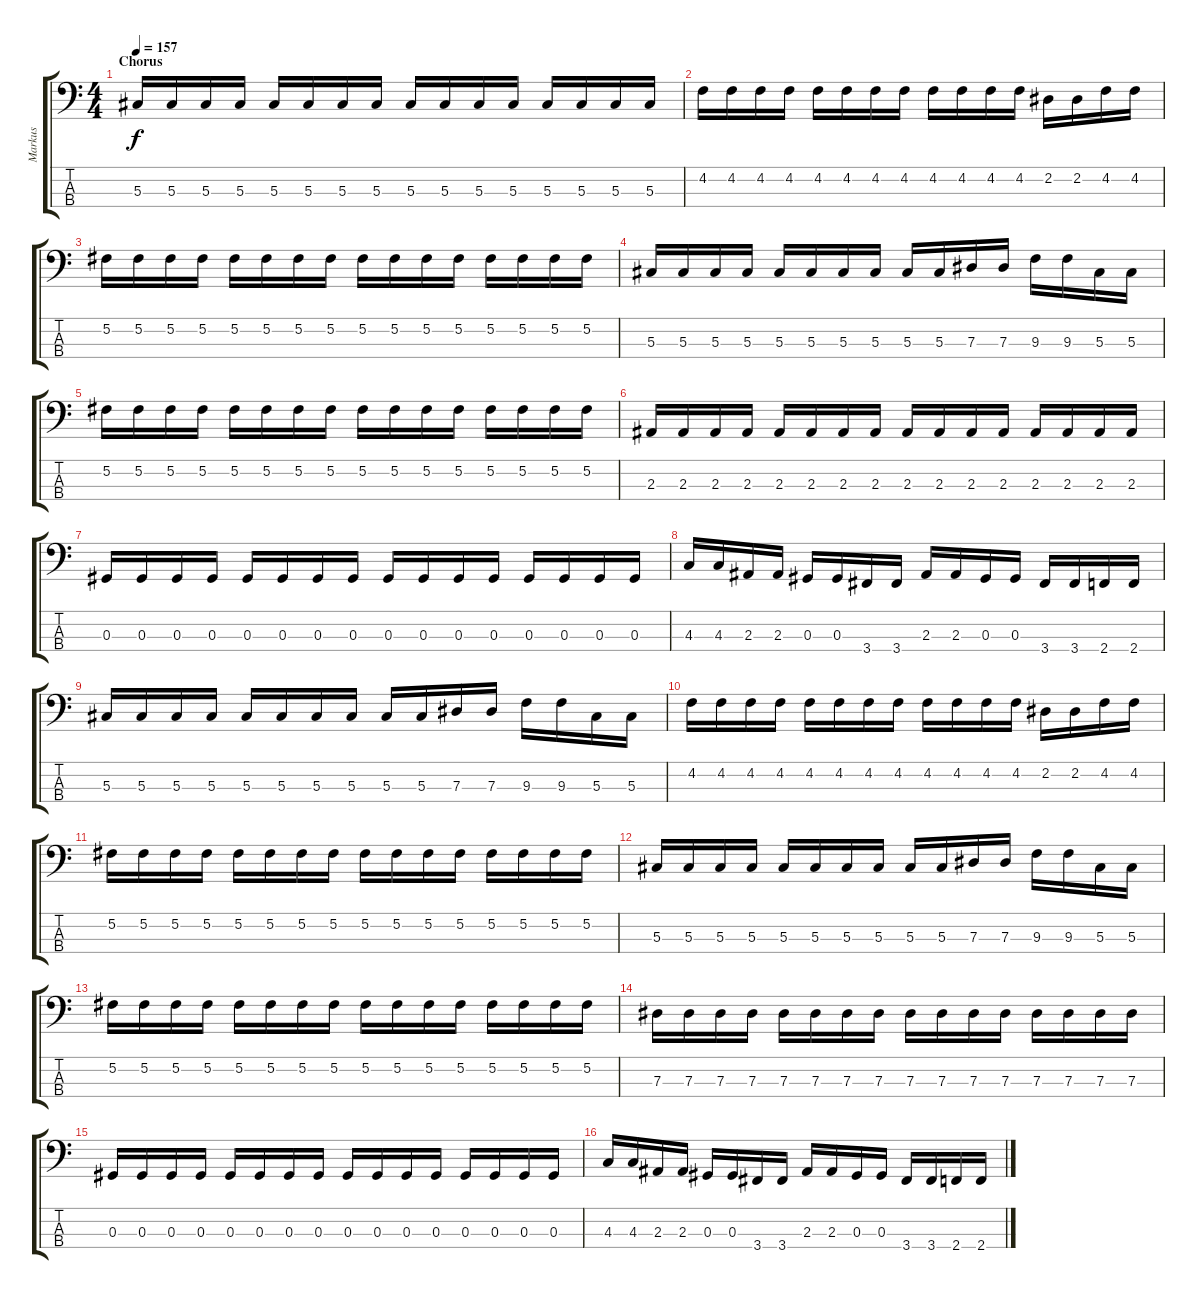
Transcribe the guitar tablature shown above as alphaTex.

\track ("Markus" "Markus") {instrument electricbasspick}
\staff {score tabs}
\tuning (Gb2 Db2 Ab1 Eb1) {hide}
\ts (4 4)
\section ("" "Chorus")
\tempo 157
\clef f4
\ks c
5.3.16{dy f} 5.3.16 5.3.16 5.3.16 5.3.16 5.3.16 5.3.16 5.3.16 5.3.16 5.3.16 5.3.16 5.3.16 5.3.16 5.3.16 5.3.16 5.3.16 |
4.2.16 4.2.16 4.2.16 4.2.16 4.2.16 4.2.16 4.2.16 4.2.16 4.2.16 4.2.16 4.2.16 4.2.16 2.2.16 2.2.16 4.2.16 4.2.16 |
5.2.16 5.2.16 5.2.16 5.2.16 5.2.16 5.2.16 5.2.16 5.2.16 5.2.16 5.2.16 5.2.16 5.2.16 5.2.16 5.2.16 5.2.16 5.2.16 |
5.3.16 5.3.16 5.3.16 5.3.16 5.3.16 5.3.16 5.3.16 5.3.16 5.3.16 5.3.16 7.3.16 7.3.16 9.3.16 9.3.16 5.3.16 5.3.16 |
5.2.16 5.2.16 5.2.16 5.2.16 5.2.16 5.2.16 5.2.16 5.2.16 5.2.16 5.2.16 5.2.16 5.2.16 5.2.16 5.2.16 5.2.16 5.2.16 |
2.3.16 2.3.16 2.3.16 2.3.16 2.3.16 2.3.16 2.3.16 2.3.16 2.3.16 2.3.16 2.3.16 2.3.16 2.3.16 2.3.16 2.3.16 2.3.16 |
0.3.16 0.3.16 0.3.16 0.3.16 0.3.16 0.3.16 0.3.16 0.3.16 0.3.16 0.3.16 0.3.16 0.3.16 0.3.16 0.3.16 0.3.16 0.3.16 |
4.3.16 4.3.16 2.3.16 2.3.16 0.3.16 0.3.16 3.4.16 3.4.16 2.3.16 2.3.16 0.3.16 0.3.16 3.4.16 3.4.16 2.4.16 2.4.16 |
5.3.16 5.3.16 5.3.16 5.3.16 5.3.16 5.3.16 5.3.16 5.3.16 5.3.16 5.3.16 7.3.16 7.3.16 9.3.16 9.3.16 5.3.16 5.3.16 |
4.2.16 4.2.16 4.2.16 4.2.16 4.2.16 4.2.16 4.2.16 4.2.16 4.2.16 4.2.16 4.2.16 4.2.16 2.2.16 2.2.16 4.2.16 4.2.16 |
5.2.16 5.2.16 5.2.16 5.2.16 5.2.16 5.2.16 5.2.16 5.2.16 5.2.16 5.2.16 5.2.16 5.2.16 5.2.16 5.2.16 5.2.16 5.2.16 |
5.3.16 5.3.16 5.3.16 5.3.16 5.3.16 5.3.16 5.3.16 5.3.16 5.3.16 5.3.16 7.3.16 7.3.16 9.3.16 9.3.16 5.3.16 5.3.16 |
5.2.16 5.2.16 5.2.16 5.2.16 5.2.16 5.2.16 5.2.16 5.2.16 5.2.16 5.2.16 5.2.16 5.2.16 5.2.16 5.2.16 5.2.16 5.2.16 |
7.3.16 7.3.16 7.3.16 7.3.16 7.3.16 7.3.16 7.3.16 7.3.16 7.3.16 7.3.16 7.3.16 7.3.16 7.3.16 7.3.16 7.3.16 7.3.16 |
0.3.16 0.3.16 0.3.16 0.3.16 0.3.16 0.3.16 0.3.16 0.3.16 0.3.16 0.3.16 0.3.16 0.3.16 0.3.16 0.3.16 0.3.16 0.3.16 |
4.3.16 4.3.16 2.3.16 2.3.16 0.3.16 0.3.16 3.4.16 3.4.16 2.3.16 2.3.16 0.3.16 0.3.16 3.4.16 3.4.16 2.4.16 2.4.16
